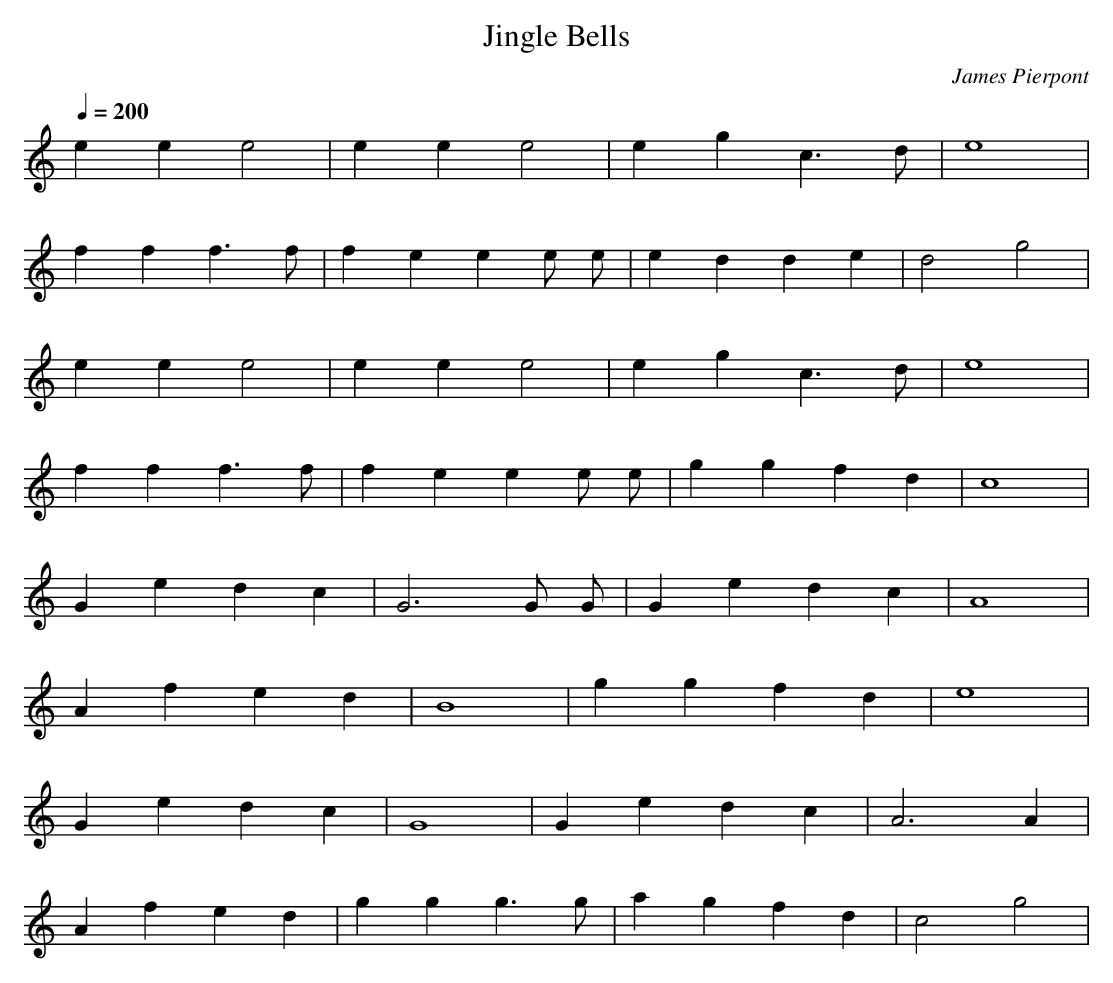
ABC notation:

X:1
T:Jingle Bells
C:James Pierpont
L:1/4
Q:200
K:C
e e e2 | e e e2 | e g c3/2 d1/2 | e4 |
f f f3/2 f1/2 | f e e e1/2 e1/2 | e d d e | d2 g2 |
e e e2 | e e e2 | e g c3/2 d1/2 | e4 |
f f f3/2 f1/2 | f e e e1/2 e1/2 | g g f d | c4 |
G e d c | G3 G1/2 G1/2 | G e d c | A4 |
A f e d | B4 | g g f d |  e4 |
G e d c | G4 | G e d c | A3 A |
A1 f e d | g g g3/2 g1/2 | a g f d | c2 g2 |
